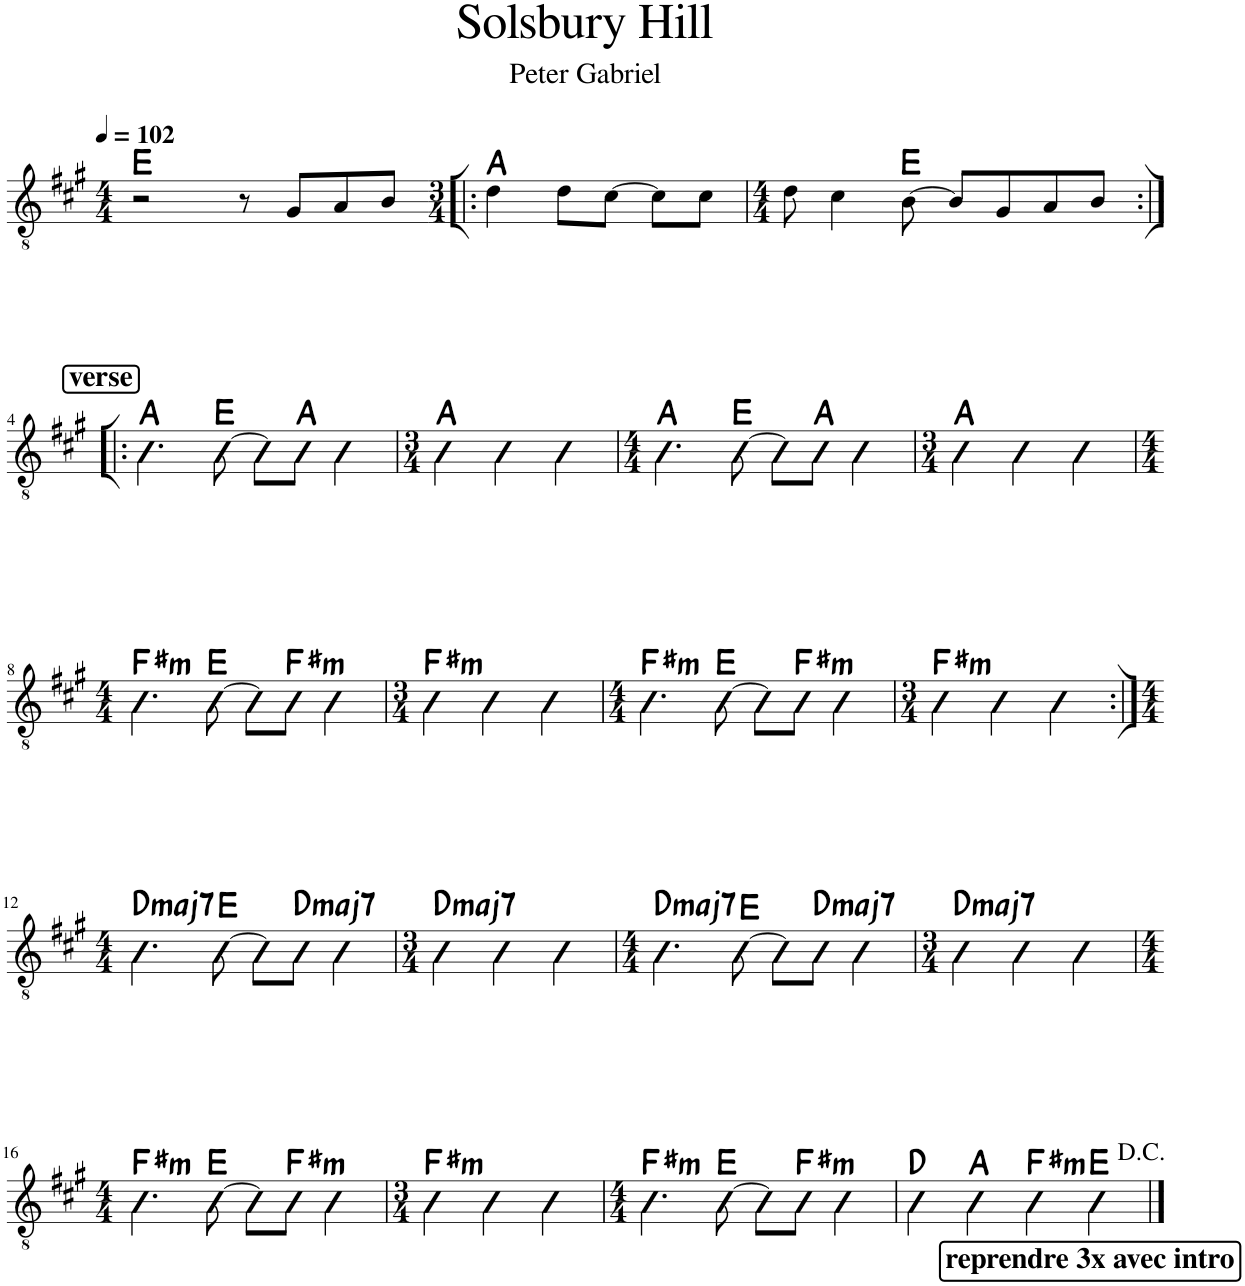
**kern	**harte
*part1	*part1
*staff1	*
*I"Classical Guitar	*
*I'Guit.	*
*clefGv2	*
*k[f#c#g#]	*
*M4/4	*
*MM102	*
=1	=1
2r	E:maj
8r	.
8G#/L	.
8A/	.
8B/J	.
=2!|:	=2!|:
*M3/4	*
4d\	A:maj
8d\L	.
[8c#\J	.
8c#\L]	.
8c#\J	.
=3	=3
*M4/4	*
8d\	.
4c#\	.
[8B\	E:maj
8B/L]	.
8G#/	.
8A/	.
8B/J	.
!!LO:LB:g=z
!!LO:REH:place=s1:a:B:rj:fs=14:t=verse
=4:|!|:	=4:|!|:
4.A\	A:maj
[8G#\	E:maj
8G#\L]	.
8A\J	A:maj
4A\	.
=5	=5
*M3/4	*
4A\	A:maj
4A\	.
4A\	.
=6	=6
*M4/4	*
4.A\	A:maj
[8G#\	E:maj
8G#\L]	.
8A\J	A:maj
4A\	.
=7	=7
*M3/4	*
4A\	A:maj
4A\	.
4A\	.
!!LO:LB:g=z
=8	=8
*M4/4	*
!	!LO:H:kt=m
4.A\	F#:min
[8G#\	E:maj
8G#\L]	.
!	!LO:H:kt=m
8A\J	F#:min
4A\	.
=9	=9
*M3/4	*
!	!LO:H:kt=m
4A\	F#:min
4A\	.
4A\	.
=10	=10
*M4/4	*
!	!LO:H:kt=m
4.A\	F#:min
[8G#\	E:maj
8G#\L]	.
!	!LO:H:kt=m
8A\J	F#:min
4A\	.
=11	=11
*M3/4	*
!	!LO:H:kt=m
4A\	F#:min
4A\	.
4A\	.
!!LO:LB:g=z
=12:|!	=12:|!
*M4/4	*
!	!LO:H:kt=maj7
4.A\	D:maj7
[8G#\	E:maj
8G#\L]	.
!	!LO:H:kt=maj7
8A\J	D:maj7
4A\	.
=13	=13
*M3/4	*
!	!LO:H:kt=maj7
4A\	D:maj7
4A\	.
4A\	.
=14	=14
*M4/4	*
!	!LO:H:kt=maj7
4.A\	D:maj7
[8G#\	E:maj
8G#\L]	.
!	!LO:H:kt=maj7
8A\J	D:maj7
4A\	.
=15	=15
*M3/4	*
!	!LO:H:kt=maj7
4A\	D:maj7
4A\	.
4A\	.
!!LO:LB:g=z
=16	=16
*M4/4	*
!	!LO:H:kt=m
4.A\	F#:min
[8G#\	E:maj
8G#\L]	.
!	!LO:H:kt=m
8A\J	F#:min
4A\	.
=17	=17
*M3/4	*
!	!LO:H:kt=m
4A\	F#:min
4A\	.
4A\	.
=18	=18
*M4/4	*
!	!LO:H:kt=m
4.A\	F#:min
[8G#\	E:maj
8G#\L]	.
!	!LO:H:kt=m
8A\J	F#:min
4A\	.
!!LO:REH:place=s1:b:B:rj:fs=14:t=reprendre 3x avec intro:qo=3
=19	=19
4c#\	D:maj
4c#\	A:maj
!	!LO:H:kt=m
4c#\	F#:min
4c#\	E:maj
==	==
*-	*-
